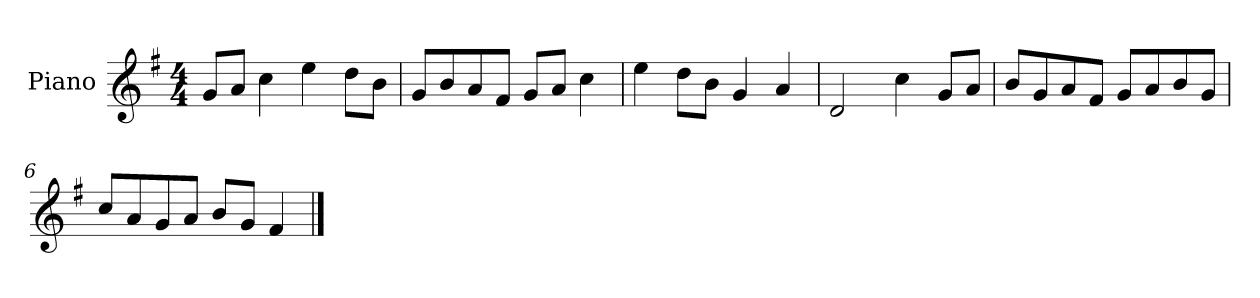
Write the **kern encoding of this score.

**kern
*part1
*staff1
*I"Piano
*I'P-no
*clefG2
*k[f#]
*M4/4
*MM90
=1
8g/L
8a/J
4cc\
4ee\
8dd\L
8b\J
=2
8g/L
8b/
8a/
8f#/J
8g/L
8a/J
4cc\
=3
4ee\
8dd\L
8b\J
4g/
4a/
=4
2d/
4cc\
8g/L
8a/J
=5
8b/L
8g/
8a/
8f#/J
8g/L
8a/
8b/
8g/J
=6
8cc/L
8a/
8g/
8a/J
8b/L
8g/J
4f#/
==
*-
